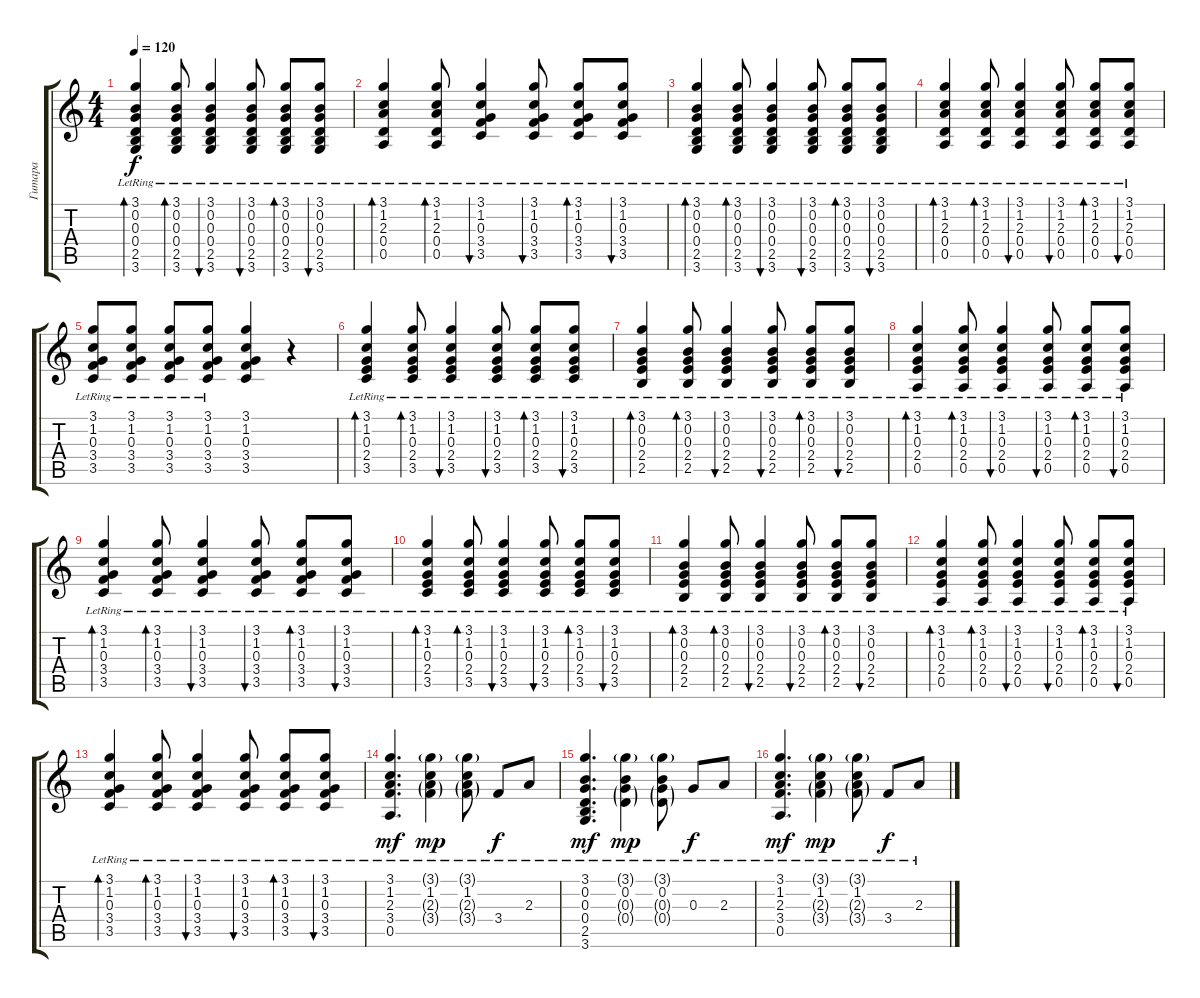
\track ("Гитара" "Гитара") {instrument acousticguitarsteel}
\staff {score tabs}
\tuning (E4 B3 G3 D3 A2 E2) {hide}
\ts (4 4)
\tempo 120
\clef g2
\ks c
(3.1{lr} 0.2{lr} 0.3{lr} 0.4{lr} 2.5{lr} 3.6{lr}).4{bd 60 dy f} (3.1{lr} 0.2{lr} 0.3{lr} 0.4{lr} 2.5{lr} 3.6{lr}).8{bd 60} (3.1{lr} 0.2{lr} 0.3{lr} 0.4{lr} 2.5{lr} 3.6{lr}).4{bu 60} (3.1{lr} 0.2{lr} 0.3{lr} 0.4{lr} 2.5{lr} 3.6{lr}).8{bu 60} (3.1{lr} 0.2{lr} 0.3{lr} 0.4{lr} 2.5{lr} 3.6{lr}).8{bd 60} (3.1{lr} 0.2{lr} 0.3{lr} 0.4{lr} 2.5{lr} 3.6{lr}).8{bu 60} |
(3.1{lr} 1.2{lr} 2.3{lr} 0.4{lr} 0.5{lr}).4{bd 30} (3.1{lr} 1.2{lr} 2.3{lr} 0.4{lr} 0.5{lr}).8{bd 60} (3.1{lr} 1.2{lr} 0.3{lr} 3.4{lr} 3.5{lr}).4{bu 30} (3.1{lr} 1.2{lr} 0.3{lr} 3.4{lr} 3.5{lr}).8{bu 60} (3.1{lr} 1.2{lr} 0.3{lr} 3.4{lr} 3.5{lr}).8{bd 60} (3.1{lr} 1.2{lr} 0.3{lr} 3.4{lr} 3.5{lr}).8{bu 60} |
(3.1{lr} 0.2{lr} 0.3{lr} 0.4{lr} 2.5{lr} 3.6{lr}).4{bd 60} (3.1{lr} 0.2{lr} 0.3{lr} 0.4{lr} 2.5{lr} 3.6{lr}).8{bd 60} (3.1{lr} 0.2{lr} 0.3{lr} 0.4{lr} 2.5{lr} 3.6{lr}).4{bu 60} (3.1{lr} 0.2{lr} 0.3{lr} 0.4{lr} 2.5{lr} 3.6{lr}).8{bu 60} (3.1{lr} 0.2{lr} 0.3{lr} 0.4{lr} 2.5{lr} 3.6{lr}).8{bd 60} (3.1{lr} 0.2{lr} 0.3{lr} 0.4{lr} 2.5{lr} 3.6{lr}).8{bu 60} |
(3.1{lr} 1.2{lr} 2.3{lr} 0.4{lr} 0.5{lr}).4{bd 30} (3.1{lr} 1.2{lr} 2.3{lr} 0.4{lr} 0.5{lr}).8{bd 60} (3.1{lr} 1.2{lr} 2.3{lr} 0.4{lr} 0.5{lr}).4{bu 30} (3.1{lr} 1.2{lr} 2.3{lr} 0.4{lr} 0.5{lr}).8{bu 60} (3.1{lr} 1.2{lr} 2.3{lr} 0.4{lr} 0.5{lr}).8{bd 60} (3.1{lr} 1.2{lr} 2.3{lr} 0.4{lr} 0.5{lr}).8{bu 60} |
(3.1{lr} 1.2{lr} 0.3{lr} 3.4{lr} 3.5{lr}).8 (3.1{lr} 1.2{lr} 0.3{lr} 3.4{lr} 3.5{lr}).8 (3.1{lr} 1.2{lr} 0.3{lr} 3.4{lr} 3.5{lr}).8 (3.1{lr} 1.2{lr} 0.3{lr} 3.4{lr} 3.5{lr}).8 (3.1 1.2 0.3 3.4 3.5).4 r.4 |
(3.1{lr} 1.2{lr} 0.3{lr} 2.4{lr} 3.5{lr}).4{bd 60} (3.1{lr} 1.2{lr} 0.3{lr} 2.4{lr} 3.5{lr}).8{bd 60} (3.1{lr} 1.2{lr} 0.3{lr} 2.4{lr} 3.5{lr}).4{bu 60} (3.1{lr} 1.2{lr} 0.3{lr} 2.4{lr} 3.5{lr}).8{bu 60} (3.1{lr} 1.2{lr} 0.3{lr} 2.4{lr} 3.5{lr}).8{bd 60} (3.1{lr} 1.2{lr} 0.3{lr} 2.4{lr} 3.5{lr}).8{bu 60} |
(3.1{lr} 0.2{lr} 0.3{lr} 2.4{lr} 2.5{lr}).4{bd 60} (3.1{lr} 0.2{lr} 0.3{lr} 2.4{lr} 2.5{lr}).8{bd 60} (3.1{lr} 0.2{lr} 0.3{lr} 2.4{lr} 2.5{lr}).4{bu 60} (3.1{lr} 0.2{lr} 0.3{lr} 2.4{lr} 2.5{lr}).8{bu 60} (3.1{lr} 0.2{lr} 0.3{lr} 2.4{lr} 2.5{lr}).8{bd 60} (3.1{lr} 0.2{lr} 0.3{lr} 2.4{lr} 2.5{lr}).8{bu 60} |
(3.1{lr} 1.2{lr} 0.3{lr} 2.4{lr} 0.5{lr}).4{bd 60} (3.1{lr} 1.2{lr} 0.3{lr} 2.4{lr} 0.5{lr}).8{bd 60} (3.1{lr} 1.2{lr} 0.3{lr} 2.4{lr} 0.5{lr}).4{bu 60} (3.1{lr} 1.2{lr} 0.3{lr} 2.4{lr} 0.5{lr}).8{bu 60} (3.1{lr} 1.2{lr} 0.3{lr} 2.4{lr} 0.5{lr}).8{bd 60} (3.1{lr} 1.2{lr} 0.3{lr} 2.4{lr} 0.5{lr}).8{bu 60} |
(3.1{lr} 1.2{lr} 0.3{lr} 3.4{lr} 3.5{lr}).4{bd 60} (3.1{lr} 1.2{lr} 0.3{lr} 3.4{lr} 3.5{lr}).8{bd 60} (3.1{lr} 1.2{lr} 0.3{lr} 3.4{lr} 3.5{lr}).4{bu 60} (3.1{lr} 1.2{lr} 0.3{lr} 3.4{lr} 3.5{lr}).8{bu 60} (3.1{lr} 1.2{lr} 0.3{lr} 3.4{lr} 3.5{lr}).8{bd 60} (3.1{lr} 1.2{lr} 0.3{lr} 3.4{lr} 3.5{lr}).8{bu 60} |
(3.1{lr} 1.2{lr} 0.3{lr} 2.4{lr} 3.5{lr}).4{bd 60} (3.1{lr} 1.2{lr} 0.3{lr} 2.4{lr} 3.5{lr}).8{bd 60} (3.1{lr} 1.2{lr} 0.3{lr} 2.4{lr} 3.5{lr}).4{bu 60} (3.1{lr} 1.2{lr} 0.3{lr} 2.4{lr} 3.5{lr}).8{bu 60} (3.1{lr} 1.2{lr} 0.3{lr} 2.4{lr} 3.5{lr}).8{bd 60} (3.1{lr} 1.2{lr} 0.3{lr} 2.4{lr} 3.5{lr}).8{bu 60} |
(3.1{lr} 0.2{lr} 0.3{lr} 2.4{lr} 2.5{lr}).4{bd 60} (3.1{lr} 0.2{lr} 0.3{lr} 2.4{lr} 2.5{lr}).8{bd 60} (3.1{lr} 0.2{lr} 0.3{lr} 2.4{lr} 2.5{lr}).4{bu 60} (3.1{lr} 0.2{lr} 0.3{lr} 2.4{lr} 2.5{lr}).8{bu 60} (3.1{lr} 0.2{lr} 0.3{lr} 2.4{lr} 2.5{lr}).8{bd 60} (3.1{lr} 0.2{lr} 0.3{lr} 2.4{lr} 2.5{lr}).8{bu 60} |
(3.1{lr} 1.2{lr} 0.3{lr} 2.4{lr} 0.5{lr}).4{bd 60} (3.1{lr} 1.2{lr} 0.3{lr} 2.4{lr} 0.5{lr}).8{bd 60} (3.1{lr} 1.2{lr} 0.3{lr} 2.4{lr} 0.5{lr}).4{bu 60} (3.1{lr} 1.2{lr} 0.3{lr} 2.4{lr} 0.5{lr}).8{bu 60} (3.1{lr} 1.2{lr} 0.3{lr} 2.4{lr} 0.5{lr}).8{bd 60} (3.1{lr} 1.2{lr} 0.3{lr} 2.4{lr} 0.5{lr}).8{bu 60} |
(3.1{lr} 1.2{lr} 0.3{lr} 3.4{lr} 3.5{lr}).4{bd 60} (3.1{lr} 1.2{lr} 0.3{lr} 3.4{lr} 3.5{lr}).8{bd 60} (3.1{lr} 1.2{lr} 0.3{lr} 3.4{lr} 3.5{lr}).4{bu 60} (3.1{lr} 1.2{lr} 0.3{lr} 3.4{lr} 3.5{lr}).8{bu 60} (3.1{lr} 1.2{lr} 0.3{lr} 3.4{lr} 3.5{lr}).8{bd 60} (3.1{lr} 1.2{lr} 0.3{lr} 3.4{lr} 3.5{lr}).8{bu 60} |
(3.1{lr} 1.2{lr} 2.3 3.4{lr} 0.5).4{d dy mf} (3.1{g lr} 1.2{lr} 2.3{g} 3.4{g lr}).4{dy mp} (3.1{g lr} 1.2{lr} 2.3{g} 3.4{g lr}).8 3.4{lr}.8{dy f} 2.3{lr}.8 |
(3.1{lr} 0.2{lr} 0.3{lr} 0.4{lr} 2.5 3.6).4{d dy mf} (3.1{g lr} 0.2{lr} 0.3{g lr} 0.4{g lr}).4{dy mp} (3.1{g lr} 0.2{lr} 0.3{g lr} 0.4{g lr}).8 0.3{lr}.8{dy f} 2.3{lr}.8 |
(3.1{lr} 1.2{lr} 2.3 3.4{lr} 0.5).4{d dy mf} (3.1{g lr} 1.2{lr} 2.3{g} 3.4{g lr}).4{dy mp} (3.1{g lr} 1.2{lr} 2.3{g} 3.4{g lr}).8 3.4{lr}.8{dy f} 2.3{lr}.8
